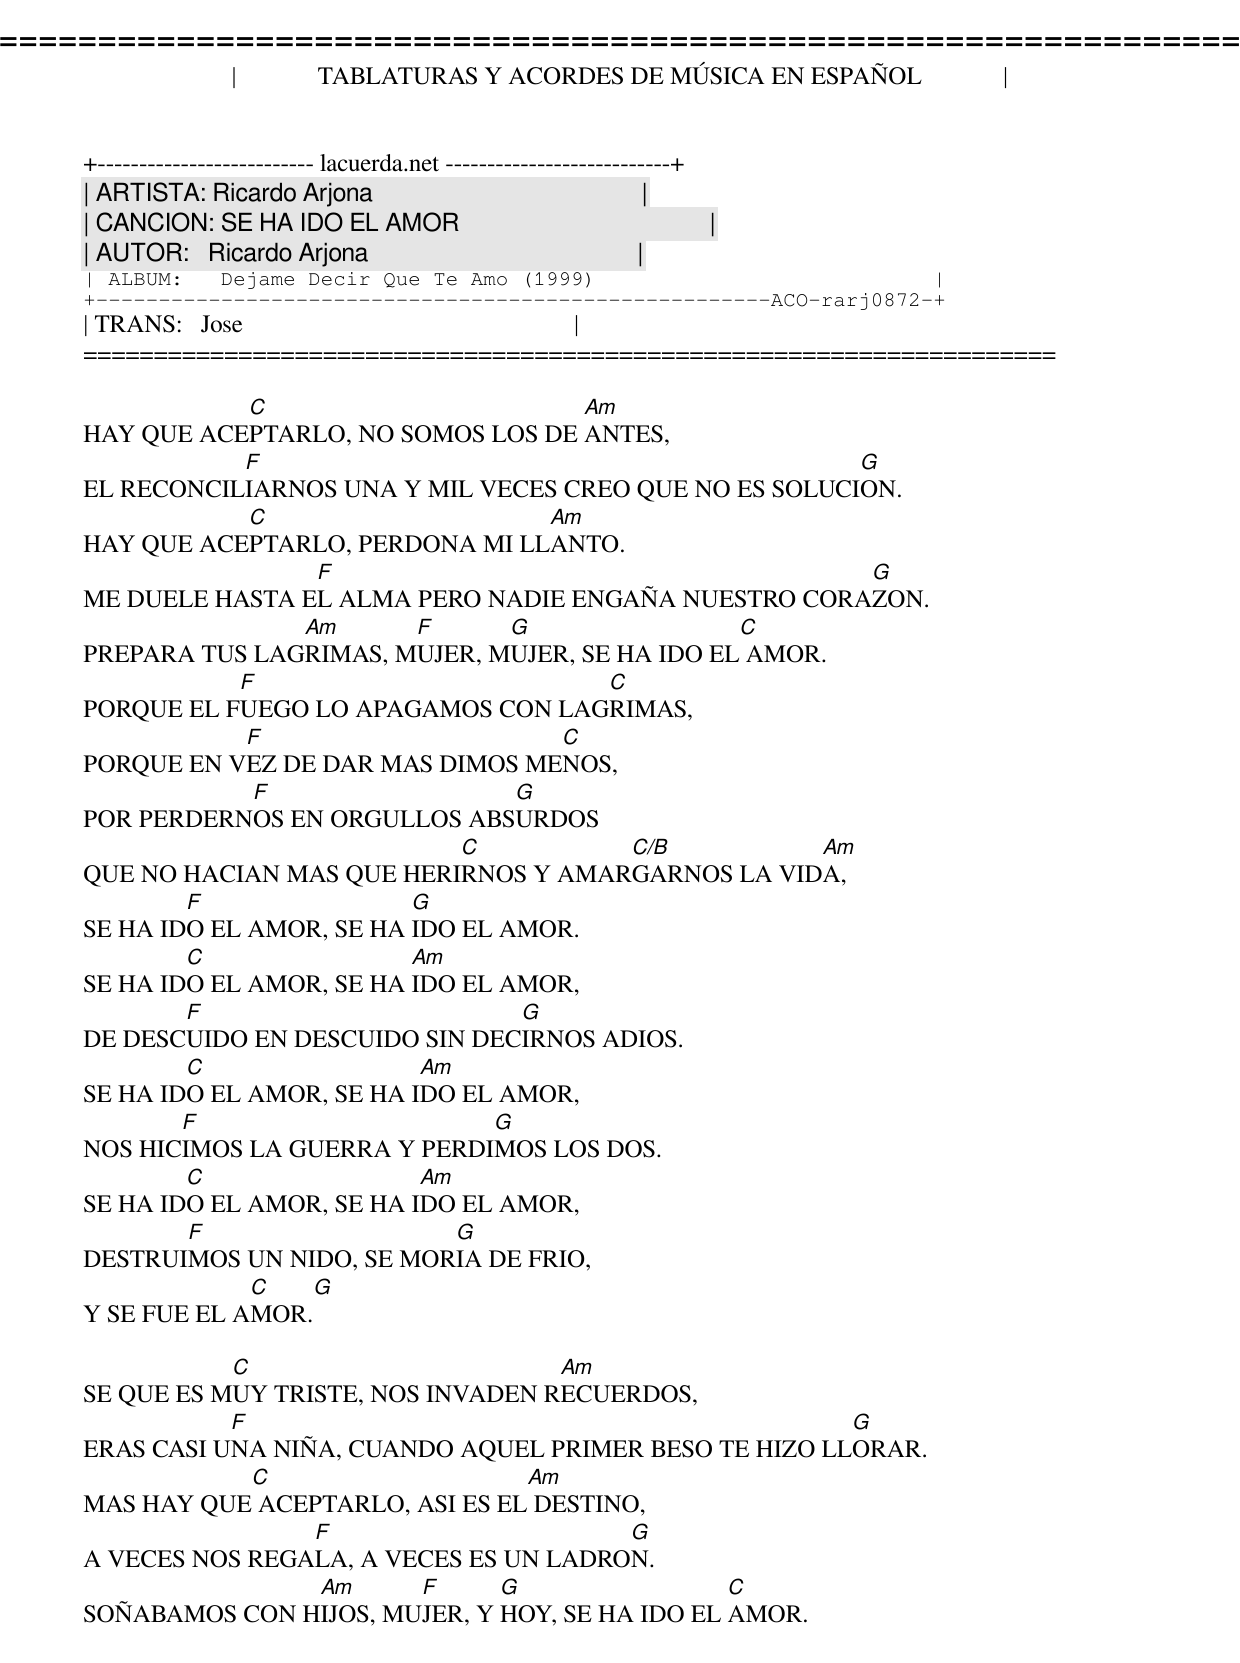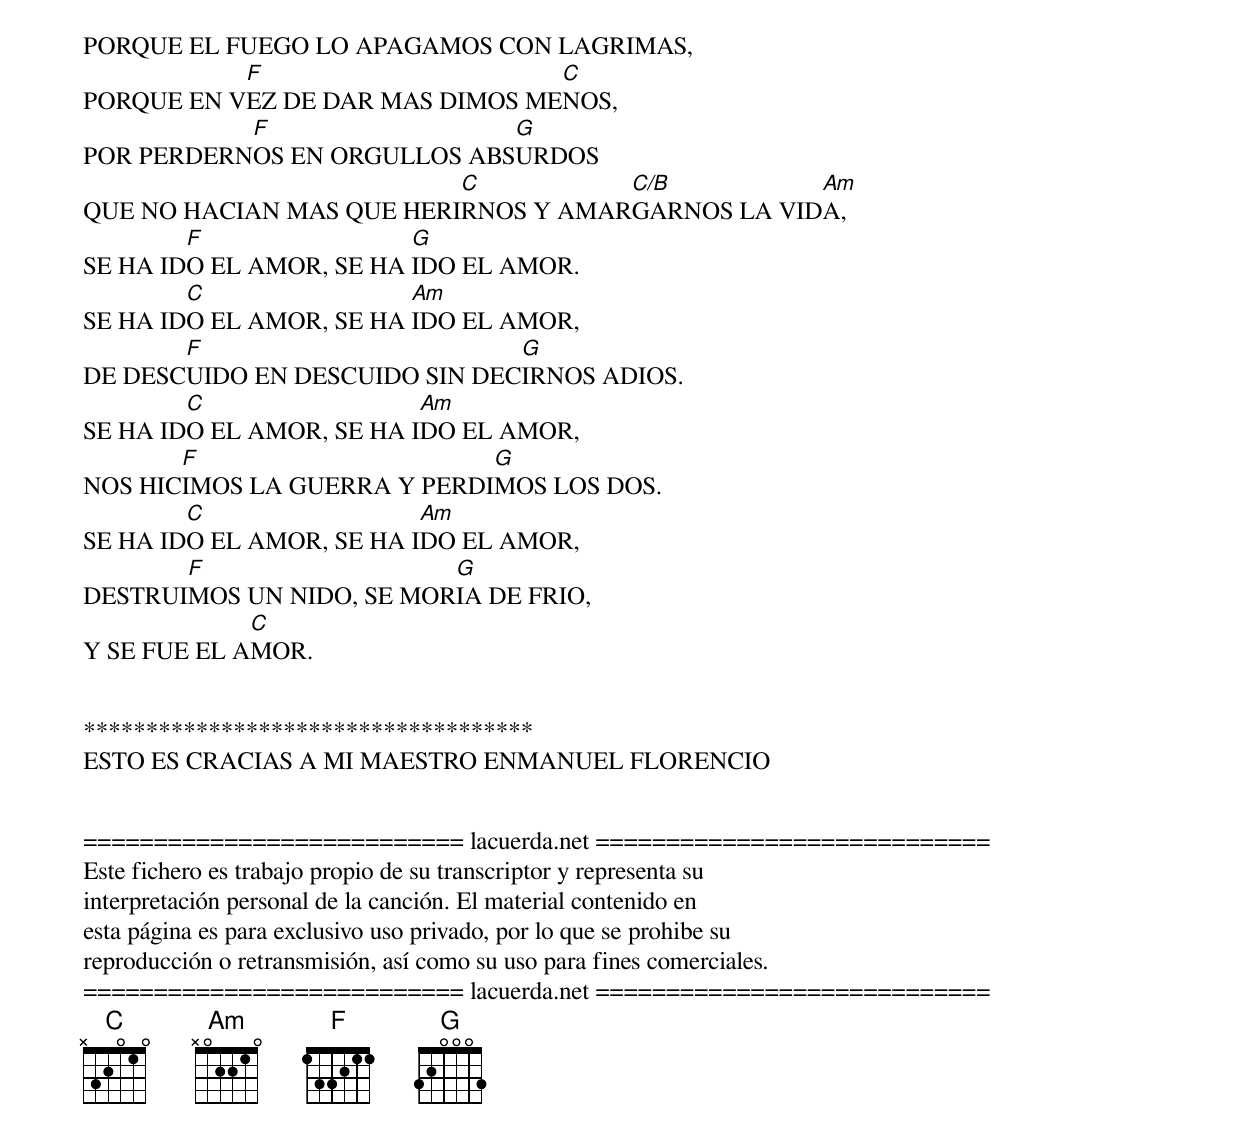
=====================================================================
|             TABLATURAS Y ACORDES DE MÚSICA EN ESPAÑOL             |
+-------------------------- lacuerda.net ---------------------------+
| ARTISTA: Ricardo Arjona                                           |
| CANCION: SE HA IDO EL AMOR                                        |
| AUTOR:   Ricardo Arjona                                           |
| ALBUM:   Dejame Decir Que Te Amo (1999)                           |
+------------------------------------------------------ACO-rarj0872-+
| TRANS:   Jose                                                     |
=====================================================================

           C                       Am
HAY QUE ACEPTARLO, NO SOMOS LOS DE ANTES,
           F                                           G
EL RECONCILIARNOS UNA Y MIL VECES CREO QUE NO ES SOLUCION.
           C                    Am
HAY QUE ACEPTARLO, PERDONA MI LLANTO.
                F                                    G
ME DUELE HASTA EL ALMA PERO NADIE ENGAÑA NUESTRO CORAZON.
               Am      F      G                 C
PREPARA TUS LAGRIMAS, MUJER, MUJER, SE HA IDO EL AMOR.
           F                       C
PORQUE EL FUEGO LO APAGAMOS CON LAGRIMAS,
           F                     C
PORQUE EN VEZ DE DAR MAS DIMOS MENOS,
           F                 G
POR PERDERNOS EN ORGULLOS ABSURDOS
                          C          C/B          Am
QUE NO HACIAN MAS QUE HERIRNOS Y AMARGARNOS LA VIDA,
        F                G
SE HA IDO EL AMOR, SE HA IDO EL AMOR.
        C                Am
SE HA IDO EL AMOR, SE HA IDO EL AMOR,
       F                       G
DE DESCUIDO EN DESCUIDO SIN DECIRNOS ADIOS.
        C                 Am
SE HA IDO EL AMOR, SE HA IDO EL AMOR,
       F                     G
NOS HICIMOS LA GUERRA Y PERDIMOS LOS DOS.
        C                 Am
SE HA IDO EL AMOR, SE HA IDO EL AMOR,
       F                  G
DESTRUIMOS UN NIDO, SE MORIA DE FRIO,
             C                        G
Y SE FUE EL AMOR.

           C                       Am
SE QUE ES MUY TRISTE, NOS INVADEN RECUERDOS,
           F                                           G
ERAS CASI UNA NIÑA, CUANDO AQUEL PRIMER BESO TE HIZO LLORAR.
           C                    Am
MAS HAY QUE ACEPTARLO, ASI ES EL DESTINO,
                F                      G
A VECES NOS REGALA, A VECES ES UN LADRON.
               Am      F      G                 C
SOÑABAMOS CON HIJOS, MUJER, Y HOY, SE HA IDO EL AMOR.


PORQUE EL FUEGO LO APAGAMOS CON LAGRIMAS,
           F                     C
PORQUE EN VEZ DE DAR MAS DIMOS MENOS,
           F                 G
POR PERDERNOS EN ORGULLOS ABSURDOS
                          C          C/B          Am
QUE NO HACIAN MAS QUE HERIRNOS Y AMARGARNOS LA VIDA,
        F                G
SE HA IDO EL AMOR, SE HA IDO EL AMOR.
        C                Am
SE HA IDO EL AMOR, SE HA IDO EL AMOR,
       F                       G
DE DESCUIDO EN DESCUIDO SIN DECIRNOS ADIOS.
        C                 Am
SE HA IDO EL AMOR, SE HA IDO EL AMOR,
       F                     G
NOS HICIMOS LA GUERRA Y PERDIMOS LOS DOS.
        C                 Am
SE HA IDO EL AMOR, SE HA IDO EL AMOR,
       F                  G
DESTRUIMOS UN NIDO, SE MORIA DE FRIO,
             C
Y SE FUE EL AMOR.


************************************
ESTO ES CRACIAS A MI MAESTRO ENMANUEL FLORENCIO


=========================== lacuerda.net ============================
Este fichero es trabajo propio de su transcriptor y representa su
interpretación personal de la canción. El material contenido en
esta página es para exclusivo uso privado, por lo que se prohibe su
reproducción o retransmisión, así como su uso para fines comerciales.
=========================== lacuerda.net ============================
